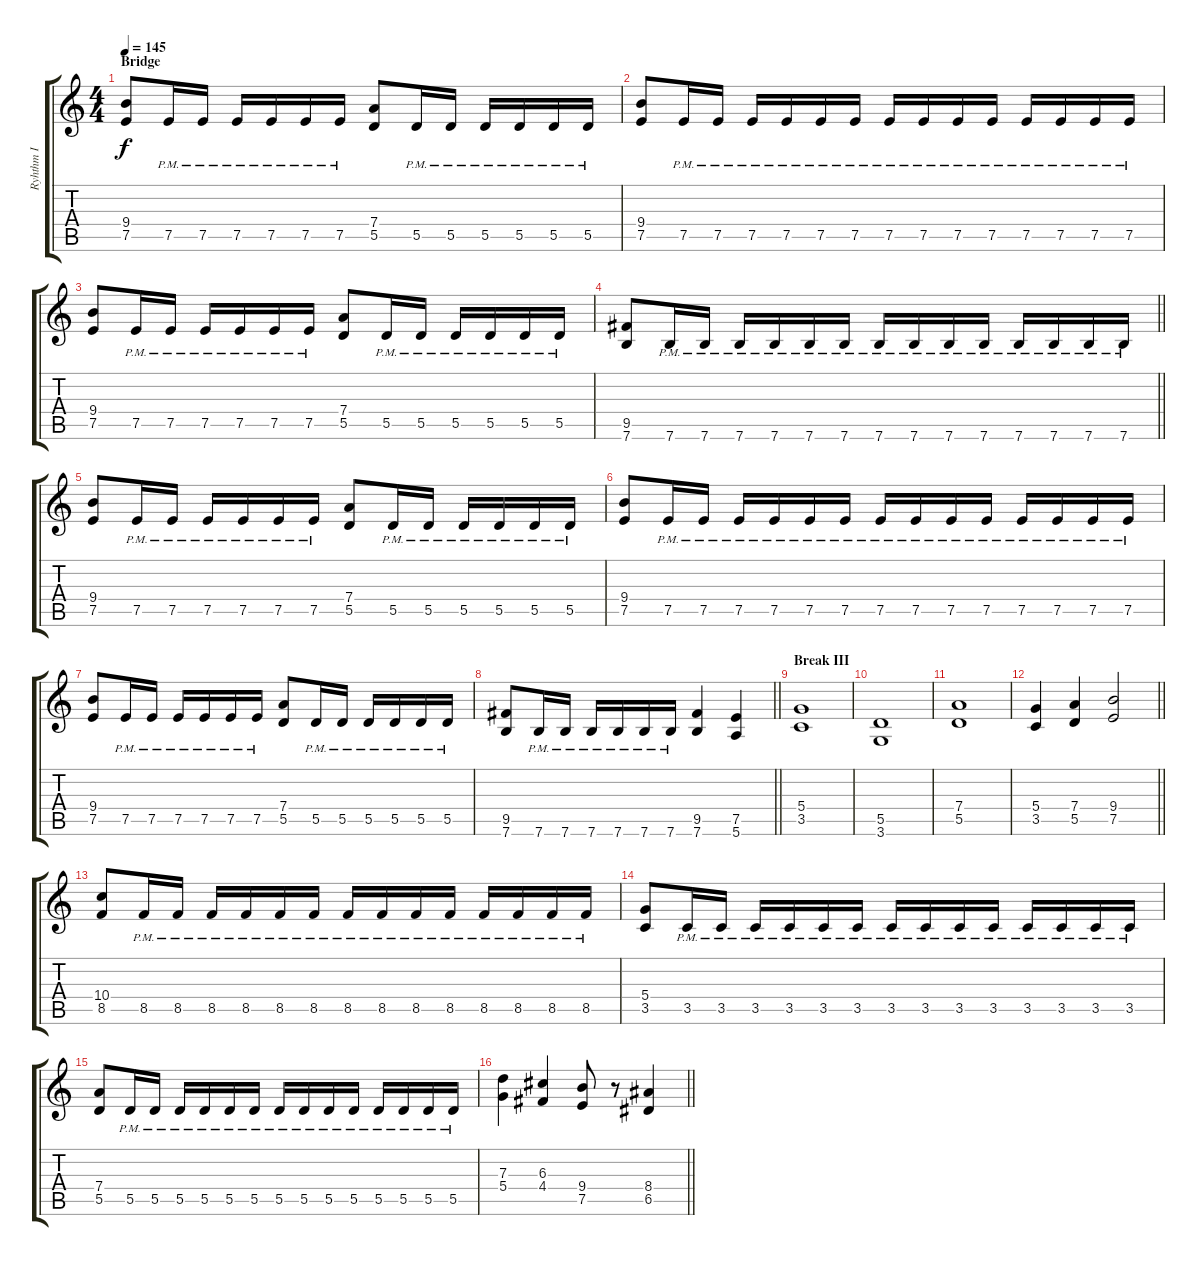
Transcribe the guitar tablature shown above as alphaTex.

\track ("Ryhthm I" "Ryhthm I") {instrument distortionguitar}
\staff {score tabs}
\tuning (E4 B3 G3 D3 A2 E2) {hide}
\ts (4 4)
\section ("" "Bridge")
\tempo 145
\clef g2
\ks c
(9.4 7.5).8{dy f volume 16} 7.5{pm}.16 7.5{pm}.16 7.5{pm}.16 7.5{pm}.16 7.5{pm}.16 7.5{pm}.16 (7.4 5.5).8 5.5{pm}.16 5.5{pm}.16 5.5{pm}.16 5.5{pm}.16 5.5{pm}.16 5.5{pm}.16 |
(9.4 7.5).8 7.5{pm}.16 7.5{pm}.16 7.5{pm}.16 7.5{pm}.16 7.5{pm}.16 7.5{pm}.16 7.5{pm}.16 7.5{pm}.16 7.5{pm}.16 7.5{pm}.16 7.5{pm}.16 7.5{pm}.16 7.5{pm}.16 7.5{pm}.16 |
(9.4 7.5).8 7.5{pm}.16 7.5{pm}.16 7.5{pm}.16 7.5{pm}.16 7.5{pm}.16 7.5{pm}.16 (7.4 5.5).8 5.5{pm}.16 5.5{pm}.16 5.5{pm}.16 5.5{pm}.16 5.5{pm}.16 5.5{pm}.16 |
\barLineRight lightlight
(9.5 7.6).8 7.6{pm}.16 7.6{pm}.16 7.6{pm}.16 7.6{pm}.16 7.6{pm}.16 7.6{pm}.16 7.6{pm}.16 7.6{pm}.16 7.6{pm}.16 7.6{pm}.16 7.6{pm}.16 7.6{pm}.16 7.6{pm}.16 7.6{pm}.16 |
\section ("" "")
(9.4 7.5).8{volume 16} 7.5{pm}.16 7.5{pm}.16 7.5{pm}.16 7.5{pm}.16 7.5{pm}.16 7.5{pm}.16 (7.4 5.5).8 5.5{pm}.16 5.5{pm}.16 5.5{pm}.16 5.5{pm}.16 5.5{pm}.16 5.5{pm}.16 |
(9.4 7.5).8 7.5{pm}.16 7.5{pm}.16 7.5{pm}.16 7.5{pm}.16 7.5{pm}.16 7.5{pm}.16 7.5{pm}.16 7.5{pm}.16 7.5{pm}.16 7.5{pm}.16 7.5{pm}.16 7.5{pm}.16 7.5{pm}.16 7.5{pm}.16 |
(9.4 7.5).8 7.5{pm}.16 7.5{pm}.16 7.5{pm}.16 7.5{pm}.16 7.5{pm}.16 7.5{pm}.16 (7.4 5.5).8 5.5{pm}.16 5.5{pm}.16 5.5{pm}.16 5.5{pm}.16 5.5{pm}.16 5.5{pm}.16 |
\barLineRight lightlight
(9.5 7.6).8 7.6{pm}.16 7.6{pm}.16 7.6{pm}.16 7.6{pm}.16 7.6{pm}.16 7.6{pm}.16 (9.5 7.6).4 (7.5 5.6).4 |
\section ("" "Break III")
(5.4 3.5).1{balance 8} |
(5.5 3.6).1 |
(7.4 5.5).1 |
\barLineRight lightlight
(5.4 3.5).4 (7.4 5.5).4 (9.4 7.5).2 |
\section ("" "")
(10.4 8.5).8 8.5{pm}.16 8.5{pm}.16 8.5{pm}.16 8.5{pm}.16 8.5{pm}.16 8.5{pm}.16 8.5{pm}.16 8.5{pm}.16 8.5{pm}.16 8.5{pm}.16 8.5{pm}.16 8.5{pm}.16 8.5{pm}.16 8.5{pm}.16 |
(5.4 3.5).8 3.5{pm}.16 3.5{pm}.16 3.5{pm}.16 3.5{pm}.16 3.5{pm}.16 3.5{pm}.16 3.5{pm}.16 3.5{pm}.16 3.5{pm}.16 3.5{pm}.16 3.5{pm}.16 3.5{pm}.16 3.5{pm}.16 3.5{pm}.16 |
(7.4 5.5).8 5.5{pm}.16 5.5{pm}.16 5.5{pm}.16 5.5{pm}.16 5.5{pm}.16 5.5{pm}.16 5.5{pm}.16 5.5{pm}.16 5.5{pm}.16 5.5{pm}.16 5.5{pm}.16 5.5{pm}.16 5.5{pm}.16 5.5{pm}.16 |
\barLineRight lightlight
(7.3 5.4).4 (6.3 4.4).4 (9.4 7.5).8 r.8 (8.4 6.5).4
